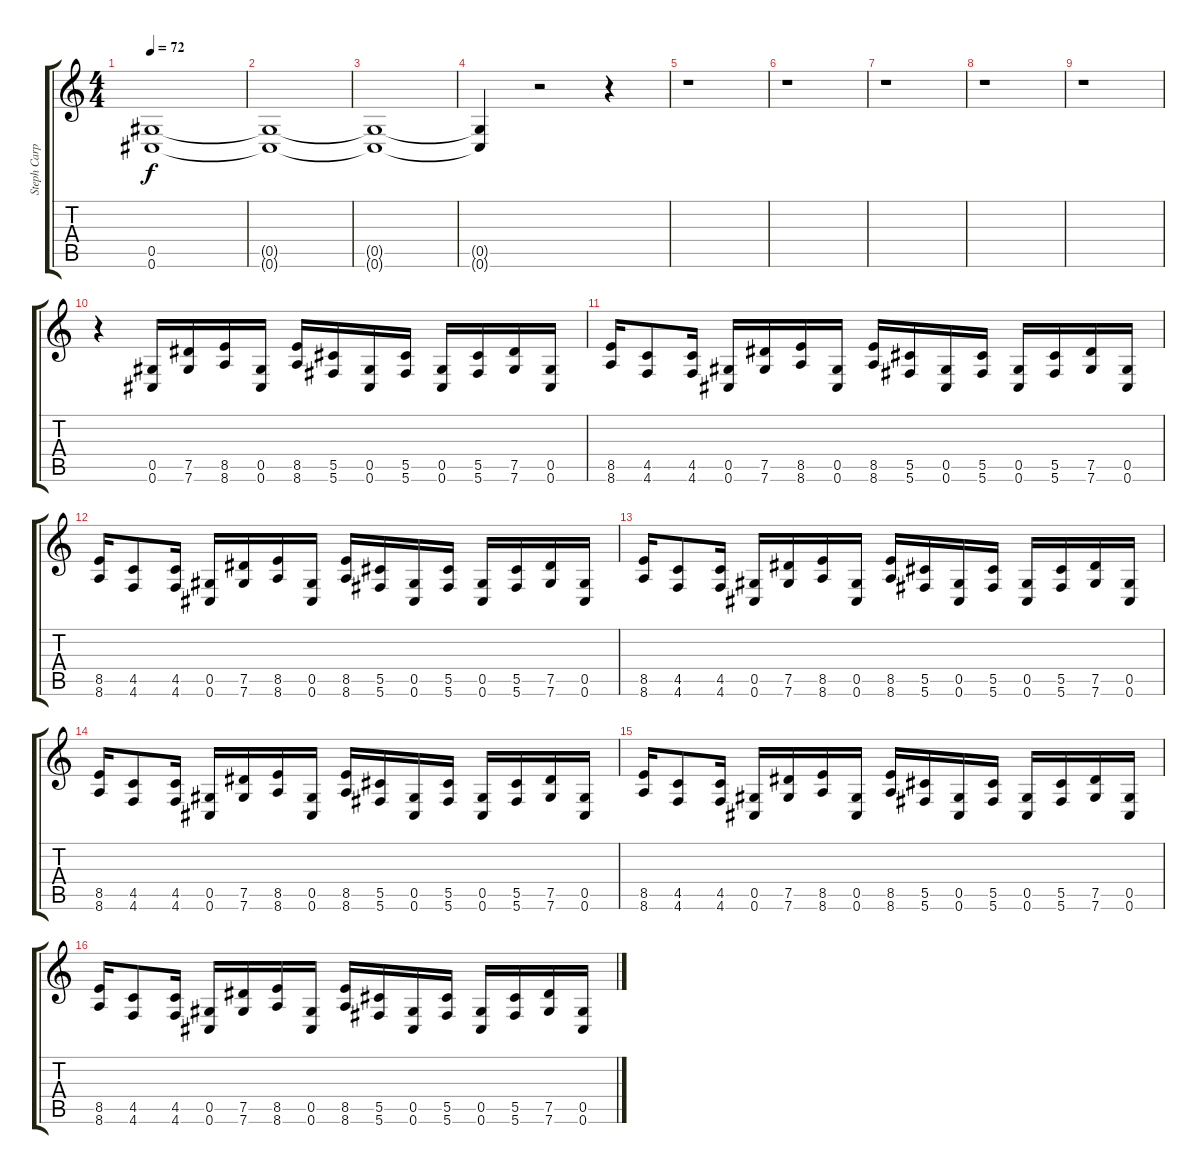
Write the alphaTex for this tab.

\track ("Steph Carpenter [guitar]" "Steph Carp") {instrument distortionguitar}
\staff {score tabs}
\tuning (Eb4 Bb3 Gb3 Db3 Ab2 Db2) {hide}
\ts (4 4)
\tempo 72
\clef g2
\ks c
(0.5{t} 0.6{t}).1{dy f} |
(0.5{t} 0.6{t}).1 |
(0.5{t} 0.6{t}).1{volume 2} |
(0.5{t} 0.6{t}).4 r.2 r.4 |
r.1 |
r.1 |
r.1 |
r.1 |
r.1 |
r.4{volume 13} (0.5 0.6).16 (7.5 7.6).16 (8.5 8.6).16 (0.5 0.6).16 (8.5 8.6).16 (5.5 5.6).16 (0.5 0.6).16 (5.5 5.6).16 (0.5 0.6).16 (5.5 5.6).16 (7.5 7.6).16 (0.5 0.6).16 |
(8.5 8.6).16 (4.5 4.6).8 (4.5 4.6).16 (0.5 0.6).16 (7.5 7.6).16 (8.5 8.6).16 (0.5 0.6).16 (8.5 8.6).16 (5.5 5.6).16 (0.5 0.6).16 (5.5 5.6).16 (0.5 0.6).16 (5.5 5.6).16 (7.5 7.6).16 (0.5 0.6).16 |
(8.5 8.6).16 (4.5 4.6).8 (4.5 4.6).16 (0.5 0.6).16 (7.5 7.6).16 (8.5 8.6).16 (0.5 0.6).16 (8.5 8.6).16 (5.5 5.6).16 (0.5 0.6).16 (5.5 5.6).16 (0.5 0.6).16 (5.5 5.6).16 (7.5 7.6).16 (0.5 0.6).16 |
(8.5 8.6).16 (4.5 4.6).8 (4.5 4.6).16 (0.5 0.6).16 (7.5 7.6).16 (8.5 8.6).16 (0.5 0.6).16 (8.5 8.6).16 (5.5 5.6).16 (0.5 0.6).16 (5.5 5.6).16 (0.5 0.6).16 (5.5 5.6).16 (7.5 7.6).16 (0.5 0.6).16 |
(8.5 8.6).16 (4.5 4.6).8 (4.5 4.6).16 (0.5 0.6).16 (7.5 7.6).16 (8.5 8.6).16 (0.5 0.6).16 (8.5 8.6).16 (5.5 5.6).16 (0.5 0.6).16 (5.5 5.6).16 (0.5 0.6).16 (5.5 5.6).16 (7.5 7.6).16 (0.5 0.6).16 |
(8.5 8.6).16 (4.5 4.6).8 (4.5 4.6).16 (0.5 0.6).16 (7.5 7.6).16 (8.5 8.6).16 (0.5 0.6).16 (8.5 8.6).16 (5.5 5.6).16 (0.5 0.6).16 (5.5 5.6).16 (0.5 0.6).16 (5.5 5.6).16 (7.5 7.6).16 (0.5 0.6).16 |
(8.5 8.6).16 (4.5 4.6).8 (4.5 4.6).16 (0.5 0.6).16 (7.5 7.6).16 (8.5 8.6).16 (0.5 0.6).16 (8.5 8.6).16 (5.5 5.6).16 (0.5 0.6).16 (5.5 5.6).16 (0.5 0.6).16 (5.5 5.6).16 (7.5 7.6).16 (0.5 0.6).16
